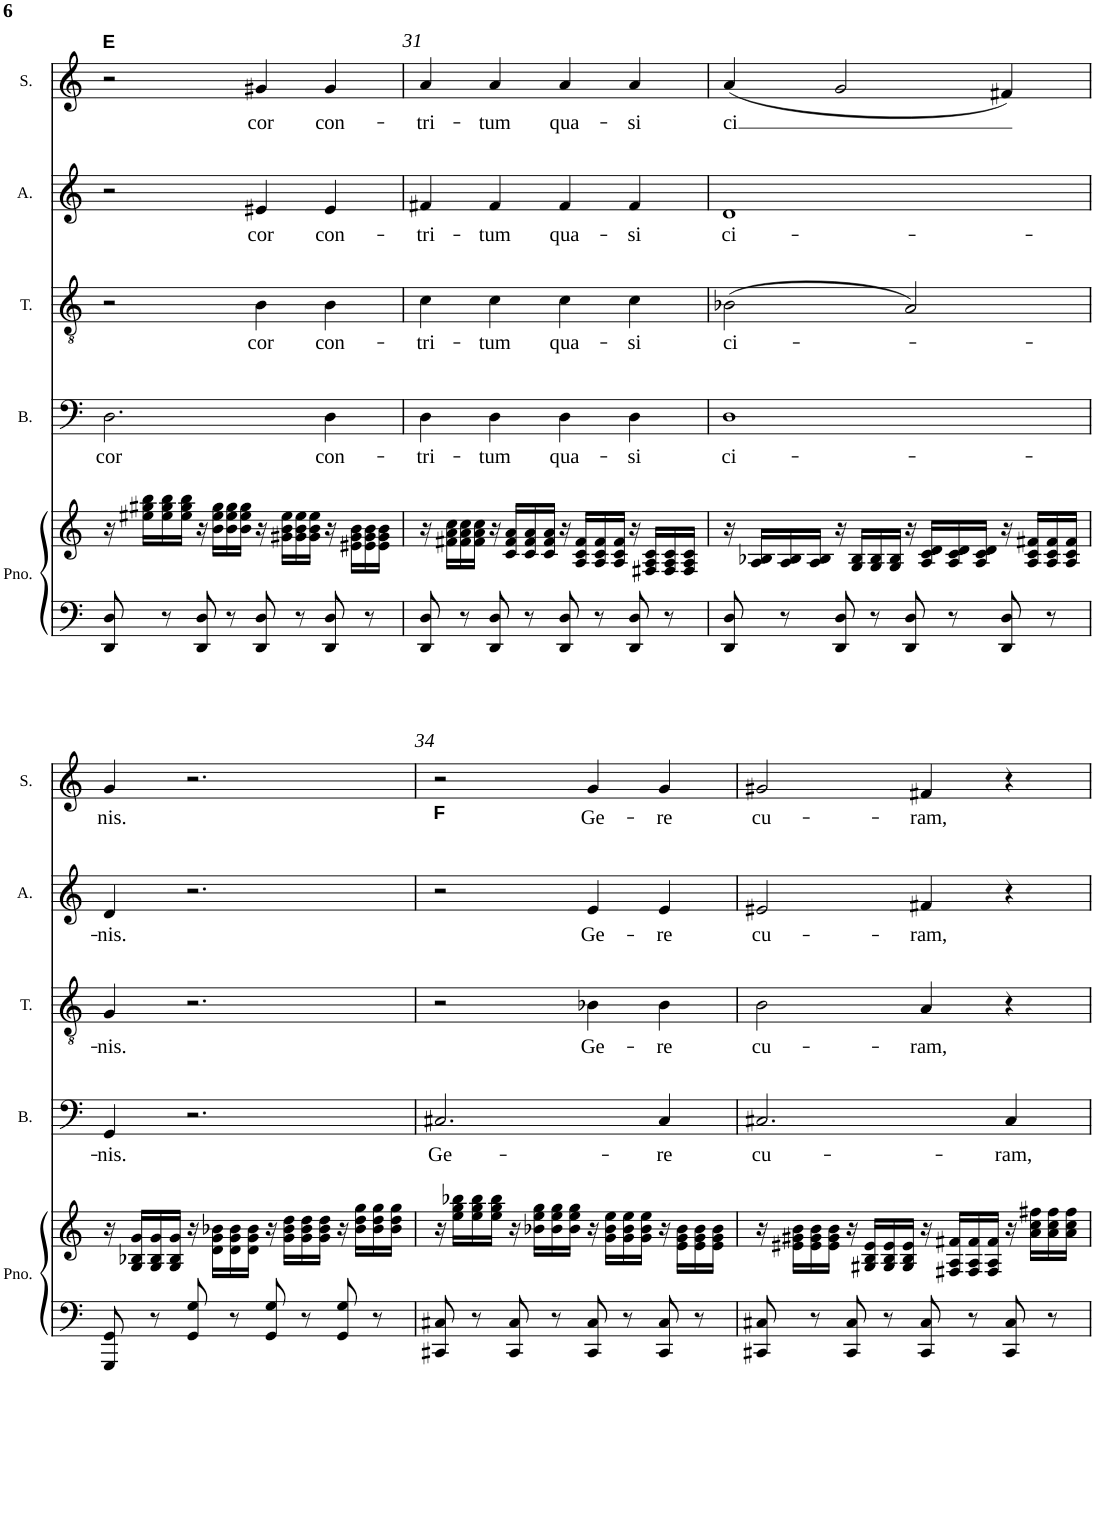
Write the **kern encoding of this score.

**kern	**kern	**kern	**text	**kern	**text	**kern	**text	**kern	**text
*part5	*part5	*part4	*part4	*part3	*part3	*part2	*part2	*part1	*part1
*staff6	*staff5	*staff4	*staff4	*staff3	*staff3	*staff2	*staff2	*staff1	*staff1
*I"Piano	*	*I"Bass	*	*I"Tenor	*	*I"Alto	*	*I"Soprano	*
*I'Pno.	*	*I'B.	*	*I'T.	*	*I'A.	*	*I'S.	*
!!LO:PB:g=z
*clefF4	*clefG2	*clefF4	*	*clefGv2	*	*clefG2	*	*clefG2	*
*k[]	*k[]	*k[]	*	*k[]	*	*k[]	*	*k[]	*
*M4/4	*M4/4	*M4/4	*	*M4/4	*	*M4/4	*	*M4/4	*
=30	=30	=30	=30	=30	=30	=30	=30	=30	=30
!	!	!	!	!	!	!	!	!LO:TX:a:B:t=E	!
!	!	!	!LO:LY:b	!	!	!	!	!	!
8DD/ 8D/	16r	2.D\	cor	2r	.	2r	.	2r	.
.	16ee#X\ 16gg#X\ 16bb\LL	.	.	.	.	.	.	.	.
8r	16ee#\ 16gg#\ 16bb\	.	.	.	.	.	.	.	.
.	16ee#\ 16gg#\ 16bb\JJ	.	.	.	.	.	.	.	.
8DD/ 8D/	16r	.	.	.	.	.	.	.	.
.	16b\ 16ee#\ 16gg#\LL	.	.	.	.	.	.	.	.
8r	16b\ 16ee#\ 16gg#\	.	.	.	.	.	.	.	.
.	16b\ 16ee#\ 16gg#\JJ	.	.	.	.	.	.	.	.
!	!	!	!	!	!LO:LY:b	!	!LO:LY:b	!	!LO:LY:b
8DD/ 8D/	16r	.	.	4B\	cor	4e#X/	cor	4g#X/	cor
.	16g#X\ 16b\ 16ee#\LL	.	.	.	.	.	.	.	.
8r	16g#\ 16b\ 16ee#\	.	.	.	.	.	.	.	.
.	16g#\ 16b\ 16ee#\JJ	.	.	.	.	.	.	.	.
!	!	!	!LO:LY:b	!	!LO:LY:b	!	!LO:LY:b	!	!LO:LY:b
8DD/ 8D/	16r	4D\	con-	4B\	con-	4e#/	con-	4g#/	con-
.	16e#X\ 16g#\ 16b\LL	.	.	.	.	.	.	.	.
8r	16e#\ 16g#\ 16b\	.	.	.	.	.	.	.	.
.	16e#\ 16g#\ 16b\JJ	.	.	.	.	.	.	.	.
=31	=31	=31	=31	=31	=31	=31	=31	=31	=31
!	!	!	!LO:LY:b	!	!LO:LY:b	!	!LO:LY:b	!	!LO:LY:b
8DD/ 8D/	16r	4D\	-tri-	4c\	-tri-	4f#X/	-tri-	4a/	-tri-
.	16f#X\ 16a\ 16cc\LL	.	.	.	.	.	.	.	.
8r	16f#\ 16a\ 16cc\	.	.	.	.	.	.	.	.
.	16f#\ 16a\ 16cc\JJ	.	.	.	.	.	.	.	.
!	!	!	!LO:LY:b	!	!LO:LY:b	!	!LO:LY:b	!	!LO:LY:b
8DD/ 8D/	16r	4D\	-tum	4c\	-tum	4f#/	-tum	4a/	-tum
.	16c/ 16f#/ 16a/LL	.	.	.	.	.	.	.	.
8r	16c/ 16f#/ 16a/	.	.	.	.	.	.	.	.
.	16c/ 16f#/ 16a/JJ	.	.	.	.	.	.	.	.
!	!	!	!LO:LY:b	!	!LO:LY:b	!	!LO:LY:b	!	!LO:LY:b
8DD/ 8D/	16r	4D\	qua-	4c\	qua-	4f#/	qua-	4a/	qua-
.	16A/ 16c/ 16f#/LL	.	.	.	.	.	.	.	.
8r	16A/ 16c/ 16f#/	.	.	.	.	.	.	.	.
.	16A/ 16c/ 16f#/JJ	.	.	.	.	.	.	.	.
!	!	!	!LO:LY:b	!	!LO:LY:b	!	!LO:LY:b	!	!LO:LY:b
8DD/ 8D/	16r	4D\	-si	4c\	-si	4f#/	-si	4a/	-si
.	16F#X/ 16A/ 16c/LL	.	.	.	.	.	.	.	.
8r	16F#/ 16A/ 16c/	.	.	.	.	.	.	.	.
.	16F#/ 16A/ 16c/JJ	.	.	.	.	.	.	.	.
=32	=32	=32	=32	=32	=32	=32	=32	=32	=32
!	!	!	!LO:LY:b	!	!LO:LY:b	!	!LO:LY:b	!	!LO:LY:b
8DD/ 8D/	16r	1D	ci-	(>2B-X\	ci-	1d	ci-	(<4a/	ci
.	16A/ 16B-X/LL	.	.	.	.	.	.	.	.
8r	16A/ 16B-/	.	.	.	.	.	.	.	.
.	16A/ 16B-/JJ	.	.	.	.	.	.	.	.
8DD/ 8D/	16r	.	.	.	.	.	.	2g/	.
.	16G/ 16B-/LL	.	.	.	.	.	.	.	.
8r	16G/ 16B-/	.	.	.	.	.	.	.	.
.	16G/ 16B-/JJ	.	.	.	.	.	.	.	.
8DD/ 8D/	16r	.	.	2A/)	.	.	.	.	.
.	16A/ 16c/ 16d/LL	.	.	.	.	.	.	.	.
8r	16A/ 16c/ 16d/	.	.	.	.	.	.	.	.
.	16A/ 16c/ 16d/JJ	.	.	.	.	.	.	.	.
8DD/ 8D/	16r	.	.	.	.	.	.	4f#X/)	.
.	16A/ 16c/ 16f#X/LL	.	.	.	.	.	.	.	.
8r	16A/ 16c/ 16f#/	.	.	.	.	.	.	.	.
.	16A/ 16c/ 16f#/JJ	.	.	.	.	.	.	.	.
!!LO:LB:g=z
=33	=33	=33	=33	=33	=33	=33	=33	=33	=33
!	!	!	!LO:LY:b	!	!LO:LY:b	!	!LO:LY:b	!	!LO:LY:b
8GGG/ 8GG/	16r	4GG/	-nis.	4G/	-nis.	4d/	-nis.	4g/	nis.
.	16G/ 16B-X/ 16g/LL	.	.	.	.	.	.	.	.
8r	16G/ 16B-/ 16g/	.	.	.	.	.	.	.	.
.	16G/ 16B-/ 16g/JJ	.	.	.	.	.	.	.	.
8GG/ 8G/	16r	2.r	.	2.r	.	2.r	.	2.r	.
.	16d\ 16g\ 16b-X\LL	.	.	.	.	.	.	.	.
8r	16d\ 16g\ 16b-\	.	.	.	.	.	.	.	.
.	16d\ 16g\ 16b-\JJ	.	.	.	.	.	.	.	.
8GG/ 8G/	16r	.	.	.	.	.	.	.	.
.	16g\ 16b-\ 16dd\LL	.	.	.	.	.	.	.	.
8r	16g\ 16b-\ 16dd\	.	.	.	.	.	.	.	.
.	16g\ 16b-\ 16dd\JJ	.	.	.	.	.	.	.	.
8GG/ 8G/	16r	.	.	.	.	.	.	.	.
.	16b-\ 16dd\ 16gg\LL	.	.	.	.	.	.	.	.
8r	16b-\ 16dd\ 16gg\	.	.	.	.	.	.	.	.
.	16b-\ 16dd\ 16gg\JJ	.	.	.	.	.	.	.	.
=34	=34	=34	=34	=34	=34	=34	=34	=34	=34
!	!	!	!	!	!	!	!	!LO:TX:b:B:t=F	!
!	!	!	!LO:LY:b	!	!	!	!	!	!
8CC#X/ 8C#X/	16r	2.C#X/	Ge-	2r	.	2r	.	2r	.
.	16ee\ 16gg\ 16bb-X\LL	.	.	.	.	.	.	.	.
8r	16ee\ 16gg\ 16bb-\	.	.	.	.	.	.	.	.
.	16ee\ 16gg\ 16bb-\JJ	.	.	.	.	.	.	.	.
8CC#/ 8C#/	16r	.	.	.	.	.	.	.	.
.	16b-X\ 16ee\ 16gg\LL	.	.	.	.	.	.	.	.
8r	16b-\ 16ee\ 16gg\	.	.	.	.	.	.	.	.
.	16b-\ 16ee\ 16gg\JJ	.	.	.	.	.	.	.	.
!	!	!	!	!	!LO:LY:b	!	!LO:LY:b	!	!LO:LY:b
8CC#/ 8C#/	16r	.	.	4B-X\	Ge-	4e/	Ge-	4g/	Ge-
.	16g\ 16b-\ 16ee\LL	.	.	.	.	.	.	.	.
8r	16g\ 16b-\ 16ee\	.	.	.	.	.	.	.	.
.	16g\ 16b-\ 16ee\JJ	.	.	.	.	.	.	.	.
!	!	!	!LO:LY:b	!	!LO:LY:b	!	!LO:LY:b	!	!LO:LY:b
8CC#/ 8C#/	16r	4C#/	-re	4B-\	-re	4e/	-re	4g/	-re
.	16e\ 16g\ 16b-\LL	.	.	.	.	.	.	.	.
8r	16e\ 16g\ 16b-\	.	.	.	.	.	.	.	.
.	16e\ 16g\ 16b-\JJ	.	.	.	.	.	.	.	.
=35	=35	=35	=35	=35	=35	=35	=35	=35	=35
!	!	!	!LO:LY:b	!	!LO:LY:b	!	!LO:LY:b	!	!LO:LY:b
8CC#X/ 8C#X/	16r	2.C#X/	cu-	2B\	cu-	2e#X/	cu-	2g#X/	cu-
.	16e#X\ 16g#X\ 16b\LL	.	.	.	.	.	.	.	.
8r	16e#\ 16g#\ 16b\	.	.	.	.	.	.	.	.
.	16e#\ 16g#\ 16b\JJ	.	.	.	.	.	.	.	.
8CC#/ 8C#/	16r	.	.	.	.	.	.	.	.
.	16G#X/ 16B/ 16e#/LL	.	.	.	.	.	.	.	.
8r	16G#/ 16B/ 16e#/	.	.	.	.	.	.	.	.
.	16G#/ 16B/ 16e#/JJ	.	.	.	.	.	.	.	.
!	!	!	!	!	!LO:LY:b	!	!LO:LY:b	!	!LO:LY:b
8CC#/ 8C#/	16r	.	.	4A/	-ram,	4f#X/	-ram,	4f#X/	-ram,
.	16F#X/ 16A/ 16f#X/LL	.	.	.	.	.	.	.	.
8r	16F#/ 16A/ 16f#/	.	.	.	.	.	.	.	.
.	16F#/ 16A/ 16f#/JJ	.	.	.	.	.	.	.	.
!	!	!	!LO:LY:b	!	!	!	!	!	!
8CC#/ 8C#/	16r	4C#/	-ram,	4r	.	4r	.	4r	.
.	16a\ 16cc\ 16ff#X\LL	.	.	.	.	.	.	.	.
8r	16a\ 16cc\ 16ff#\	.	.	.	.	.	.	.	.
.	16a\ 16cc\ 16ff#\JJ	.	.	.	.	.	.	.	.
=	=	=	=	=	=	=	=	=	=
*-	*-	*-	*-	*-	*-	*-	*-	*-	*-
